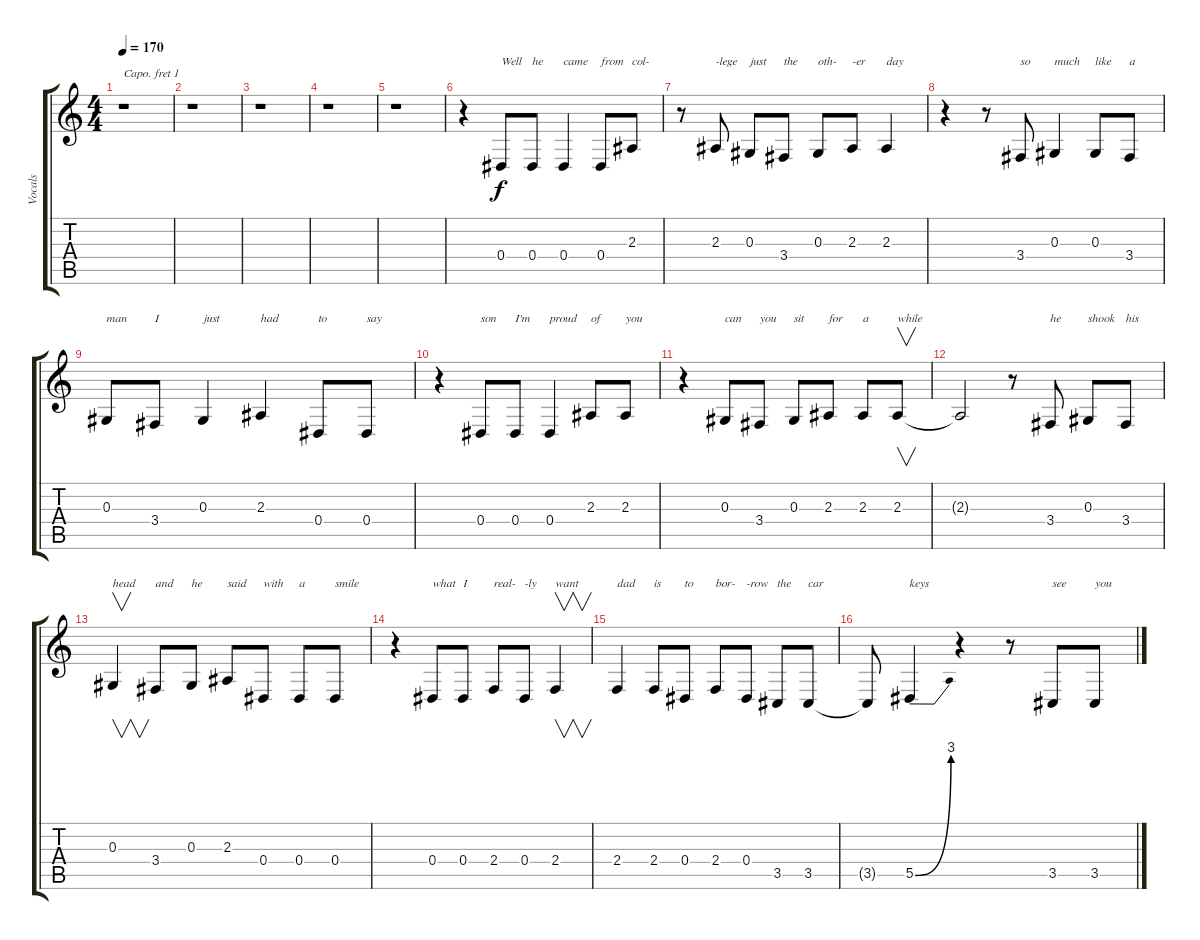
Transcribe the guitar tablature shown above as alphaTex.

\track ("Vocals" "Vocals") {instrument voiceoohs}
\staff {score tabs}
\capo 1
\tuning (E4 B3 G3 D3 A2 E2) {hide}
\ts (4 4)
\tempo 170
\clef g2
\ks c
r.1{dy f} |
r.1 |
r.1 |
r.1 |
r.1 |
r.4 0.4.8{txt "Well"} 0.4.8{txt "he"} 0.4.4{txt "came"} 0.4.8{txt "from"} 2.3.8{txt "col-"} |
r.8 2.3.8{txt "-lege"} 0.3.8{txt "just"} 3.4.8{txt "the"} 0.3.8{txt "oth-"} 2.3.8{txt "-er"} 2.3.4{txt "day"} |
r.4 r.8 3.4.8{txt "so"} 0.3.4{txt "much"} 0.3.8{txt "like"} 3.4.8{txt "a"} |
0.3.8{txt "man"} 3.4.8{txt "I"} 0.3.4{txt "just"} 2.3.4{txt "had"} 0.4.8{txt "to"} 0.4.8{txt "say"} |
r.4 0.4.8{txt "son"} 0.4.8{txt "I'm"} 0.4.4{txt "proud"} 2.3.8{txt "of"} 2.3.8{txt "you"} |
r.4 0.3.8{txt "can"} 3.4.8{txt "you"} 0.3.8{txt "sit"} 2.3.8{txt "for"} 2.3.8{txt "a"} 2.3.8{v txt "while"} |
2.3{t}.2 r.8 3.4.8{txt "he"} 0.3.8{txt "shook"} 3.4.8{txt "his"} |
0.3.4{v txt "head"} 3.4.8{txt "and"} 0.3.8{txt "he"} 2.3.8{txt "said"} 0.4.8{txt "with"} 0.4.8{txt "a"} 0.4.8{txt "smile"} |
r.4 0.4.8{txt "what"} 0.4.8{txt "I"} 2.4.8{txt "real-"} 0.4.8{txt "-ly"} 2.4.4{v txt "want"} |
2.4.4{txt "dad"} 2.4.8{txt "is"} 0.4.8{txt "to"} 2.4.8{txt "bor-"} 0.4.8{txt "-row"} 3.5.8{txt "the"} 3.5.8{txt "car"} |
3.5{t}.8 5.5{be (bend 0 0 60 12)}.4{txt "keys"} r.4 r.8 3.5.8{txt "see"} 3.5.8{txt "you"}
